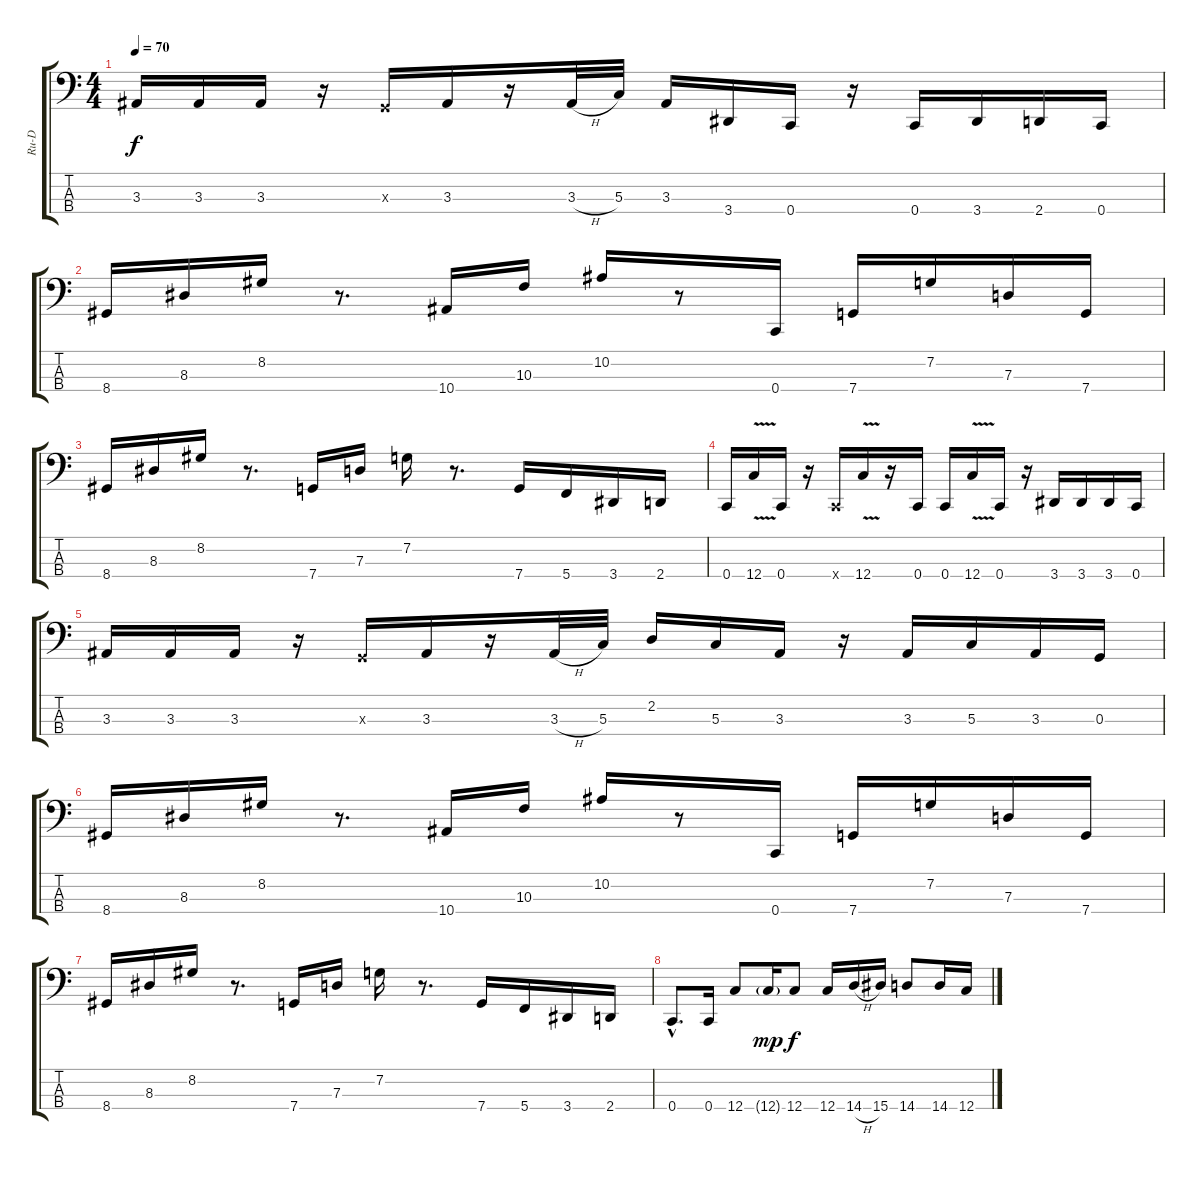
\track ("Ru-D" "Ru-D") {instrument electricbassfinger}
\staff {score tabs}
\tuning (F2 C2 G1 C1) {hide}
\ts (4 4)
\tempo 70
\clef f4
\ks c
3.3.16{dy f} 3.3.16 3.3.16 r.16 0.3{x}.16 3.3.16 r.16 3.3{h}.32 5.3.32 3.3.16 3.4.16 0.4.16 r.16 0.4.16 3.4.16 2.4.16 0.4.16 |
8.4.16 8.3.16 8.2.16 r.8{d} 10.4.16 10.3.16 10.2.16 r.8 0.4.16 7.4.16 7.2.16 7.3.16 7.4.16 |
8.4.16 8.3.16 8.2.16 r.8{d} 7.4.16 7.3.16 7.2.16 r.8{d} 7.4.16 5.4.16 3.4.16 2.4.16 |
0.4.16 12.4{v}.16 0.4.16 r.16 0.4{x}.16 12.4{v}.16 r.16 0.4.16 0.4.16 12.4{v}.16 0.4.16 r.16 3.4.16 3.4.16 3.4.16 0.4.16 |
3.3.16 3.3.16 3.3.16 r.16 0.3{x}.16 3.3.16 r.16 3.3{h}.32 5.3.32 2.2.16 5.3.16 3.3.16 r.16 3.3.16 5.3.16 3.3.16 0.3.16 |
8.4.16 8.3.16 8.2.16 r.8{d} 10.4.16 10.3.16 10.2.16 r.8 0.4.16 7.4.16 7.2.16 7.3.16 7.4.16 |
8.4.16 8.3.16 8.2.16 r.8{d} 7.4.16 7.3.16 7.2.16 r.8{d} 7.4.16 5.4.16 3.4.16 2.4.16 |
0.4{hac}.8{d} 0.4.16 12.4.8 12.4{g}.16{dy mp} 12.4.8{dy f} 12.4.16 14.4{h}.16 15.4.16 14.4.8 14.4.16 12.4.16
